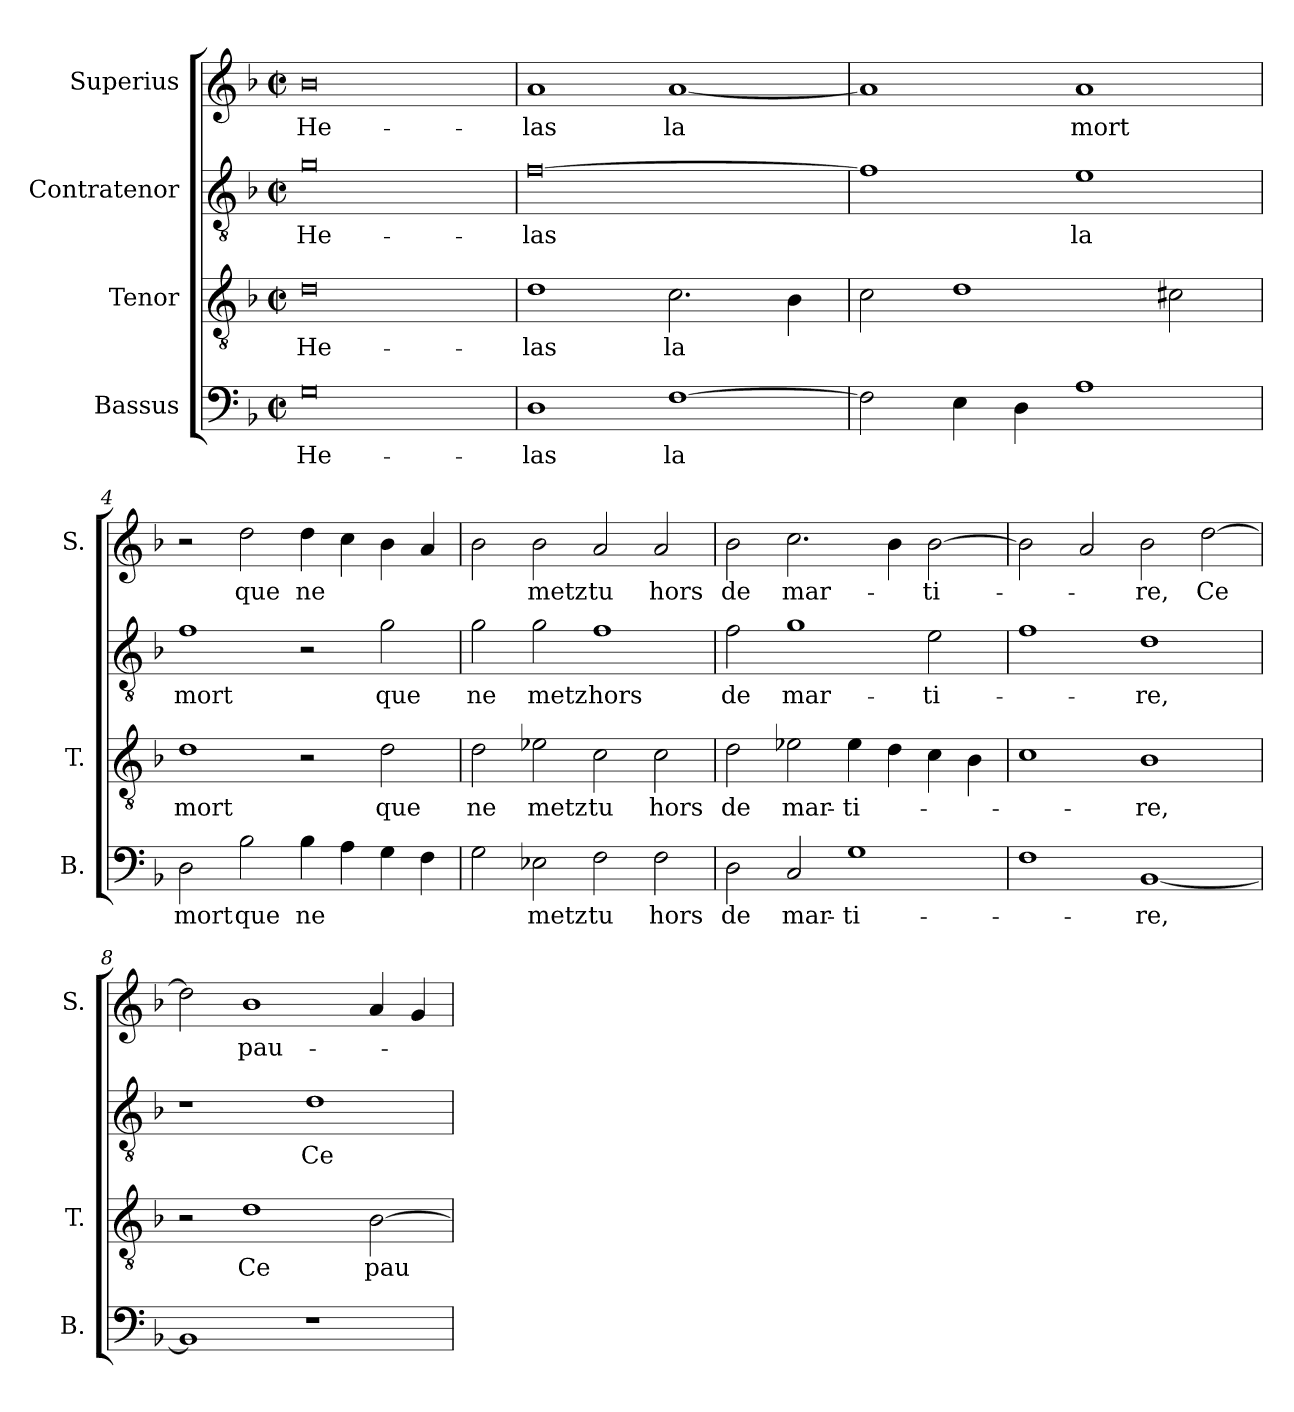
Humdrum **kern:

**kern	**text	**kern	**text	**kern	**text	**kern	**text
*part4	*part4	*part3	*part3	*part2	*part2	*part1	*part1
*staff4	*staff4	*staff3	*staff3	*staff2	*staff2	*staff1	*staff1
*I"Bassus	*	*I"Tenor	*	*I"Contratenor	*	*I"Superius	*
*I'B.	*	*I'T.	*	*	*	*I'S.	*
*clefF4	*	*clefGv2	*	*clefGv2	*	*clefG2	*
*k[b-]	*	*k[b-]	*	*k[b-]	*	*k[b-]	*
*F:	*	*F:	*	*F:	*	*F:	*
*M2/2	*	*M2/2	*	*M2/2	*	*M2/2	*
*met(c|)	*	*met(c|)	*	*met(c|)	*	*met(c|)	*
=1	=1	=1	=1	=1	=1	=1	=1
0G\	He-	0d\	He-	0g\	He-	0b-\	He-
=2	=2	=2	=2	=2	=2	=2	=2
1D\	-las	1d\	-las	[0f\	-las	1a/	-las
[1F\	la	2.c\	la	.	.	[1a/	la
.	.	4B-\	.	.	.	.	.
=3	=3	=3	=3	=3	=3	=3	=3
2F\]	.	2c\	.	1f\]	.	1a/]	.
4E\	.	1d\	.	.	.	.	.
4D\	.	.	.	.	.	.	.
1A\	.	.	.	1e\	la	1a/	mort
.	.	2c#X\	.	.	.	.	.
=4	=4	=4	=4	=4	=4	=4	=4
2D\	mort	1d\	mort	1f\	mort	2r	.
2B-\	que	.	.	.	.	2dd\	que
4B-\	ne	2r	.	2r	.	4dd\	ne
4A\	.	.	.	.	.	4cc\	.
4G\	.	2d\	que	2g\	que	4b-\	.
4F\	.	.	.	.	.	4a/	.
=5	=5	=5	=5	=5	=5	=5	=5
2G\	.	2d\	ne	2g\	ne	2b-\	.
2E-X\	metz	2e-X\	metz	2g\	metz	2b-\	metz
2F\	tu	2c\	tu	1f\	hors	2a/	tu
2F\	hors	2c\	hors	.	.	2a/	hors
!!LO:LB:g=z
=6	=6	=6	=6	=6	=6	=6	=6
2D\	de	2d\	de	2f\	de	2b-\	de
2C/	mar-	2e-X\	mar-	1g\	mar-	2.cc\	mar-
1G\	-ti-	4e-\	-ti-	.	.	.	.
.	.	4d\	.	.	.	4b-\	.
.	.	4c\	.	2e\	-ti-	[2b-\	-ti-
.	.	4B-\	.	.	.	.	.
=7	=7	=7	=7	=7	=7	=7	=7
1F\	.	1c\	.	1f\	.	2b-\]	.
.	.	.	.	.	.	2a/	.
[1BB-/	-re,	1B-\	-re,	1d\	-re,	2b-\	-re,
.	.	.	.	.	.	[2dd\	Ce
=8	=8	=8	=8	=8	=8	=8	=8
1BB-/]	.	2r	.	1r	.	2dd\]	.
.	.	1d\	Ce	.	.	1b-\	pau-
1r	.	.	.	1d\	Ce	.	.
.	.	[2B-\	pau-	.	.	4a/	.
.	.	.	.	.	.	4g/	.
=	=	=	=	=	=	=	=
*-	*-	*-	*-	*-	*-	*-	*-
